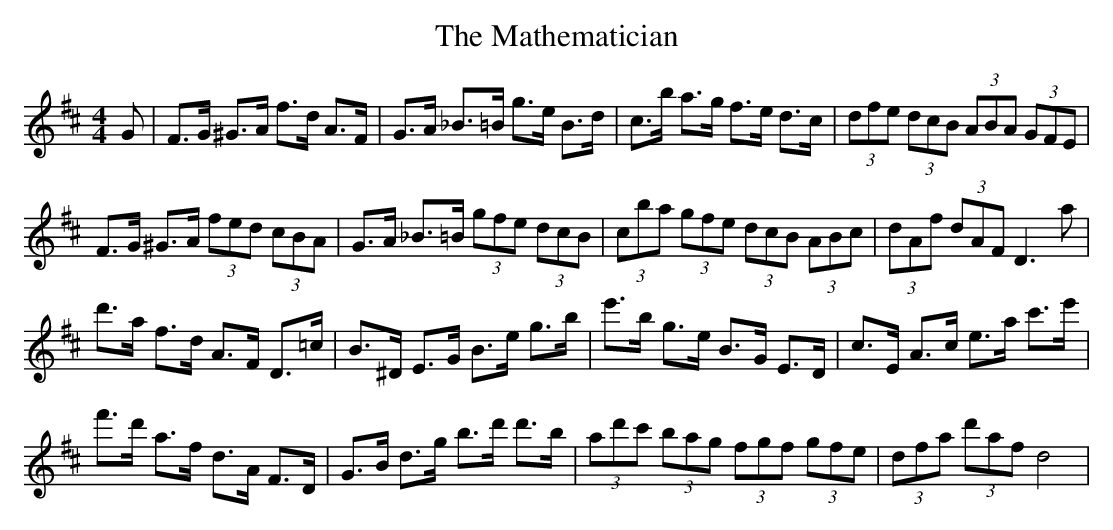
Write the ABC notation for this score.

X:1
T: The Mathematician
M: 4/4
L: 1/8
K: Dmaj
G|F>G ^G>A f>d A>F|G>A _B>=B g>e B>d|c>b a>g f>e d>c|(3dfe (3dcB (3ABA (3GFE|
F>G ^G>A (3fed (3cBA|G>A _B>=B (3gfe (3dcB|(3cba (3gfe (3dcB (3ABc|(3dAf (3dAF D3 a|
d'>a f>d A>F D>=c|B>^D E>G B>e g>b|e'>b g>e B>G E>D|c>E A>c e>a c'>e'|
f'>d' a>f d>A F>D|G>B d>g b>d' d'>b|(3ad'c' (3bag (3fgf (3gfe|(3dfa (3d'af d4|
